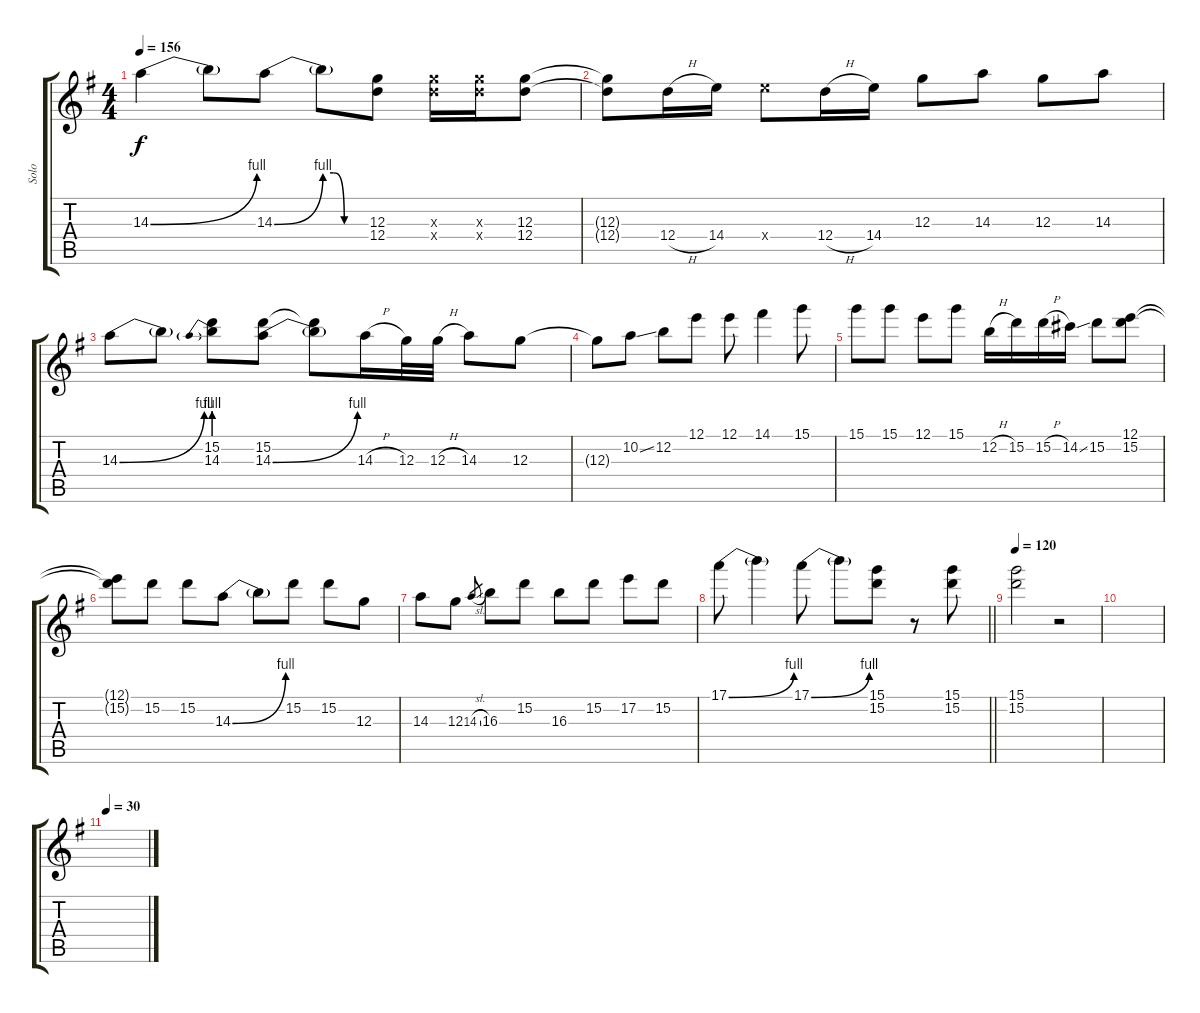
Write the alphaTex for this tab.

\track ("Solo" "Solo") {instrument distortionguitar}
\staff {score tabs}
\tuning (E4 B3 G3 D3 A2 E2) {hide}
\ts (4 4)
\tempo 156
\clef g2
\ks g
14.3{be (bend 0 0 60 4)}.4{dy f} 14.3{t}.8 14.3{be (bend 0 0 60 4)}.8 14.3{be (custom 0 4 15 4 30 0 60 0) t}.8 (12.3 12.4).8 (12.3{x} 12.4{x}).16 (12.3{x} 12.4{x}).16 (12.3 12.4).8 |
(12.3{t} 12.4{t}).8 12.4{h}.16 14.4.16 14.4{x}.8 12.4{h}.16 14.4.16 12.3.8 14.3.8 12.3.8 14.3.8 |
14.3{be (bend 0 0 60 4)}.8 14.3{t}.8 (15.2 14.3{be (prebend 0 4 60 4)}).8 (15.2 14.3{be (bend 0 0 60 4)}).8 (15.2{t} 14.3{t}).8 14.3{h}.16 12.3.32 12.3{h}.32 14.3.8 12.3.8 |
12.3{t}.8 10.2{ss}.8 12.2.8 12.1.8 12.1.8 14.1.4 15.1.8 |
15.1.8 15.1.8 12.1.8 15.1.8 12.2{h}.16 15.2.16 15.2{h}.16 14.2{ss}.16 15.2.8 (12.1 15.2).8 |
(12.1{t} 15.2{t}).8 15.2.8 15.2.8 14.3{be (bend 0 0 60 4)}.8 14.3{t}.8 15.2.8 15.2.8 12.3.8 |
14.3.8 12.3.8 14.3{sl}.8{gr} 16.3.8 15.2.8 16.3.8 15.2.8 17.2.8 15.2.8 |
\barLineRight lightlight
17.1{be (bend 0 0 60 4)}.8 17.1{t}.4 17.1{be (bend 0 0 60 4)}.8 17.1{t}.8 (15.1 15.2).8 r.8 (15.1 15.2).8 |
\tempo 120
(15.1 15.2).2 r.2 |
|
\tempo 30
